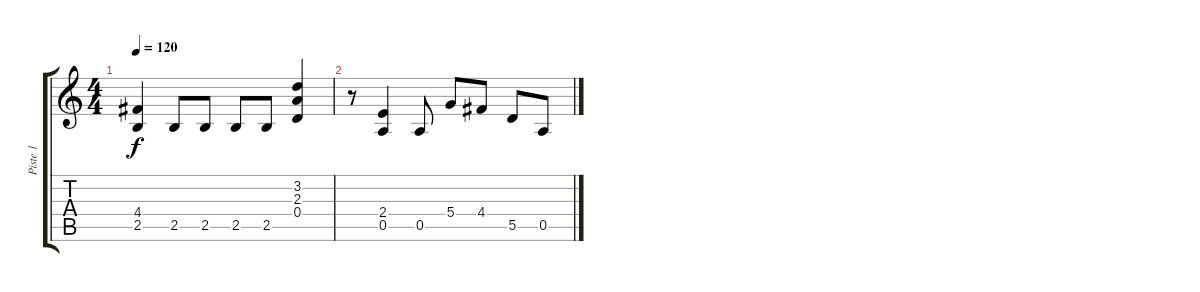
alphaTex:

\track ("Piste 1" "Piste 1") {instrument distortionguitar}
\staff {score tabs}
\tuning (E4 B3 G3 D3 A2 E2) {hide}
\ts (4 4)
\tempo 120
\clef g2
\ks c
(4.4 2.5).4{dy f} 2.5.8 2.5.8 2.5.8 2.5.8 (3.2 2.3 0.4).4 |
r.8 (2.4 0.5).4 0.5.8 5.4.8 4.4.8 5.5.8 0.5.8
